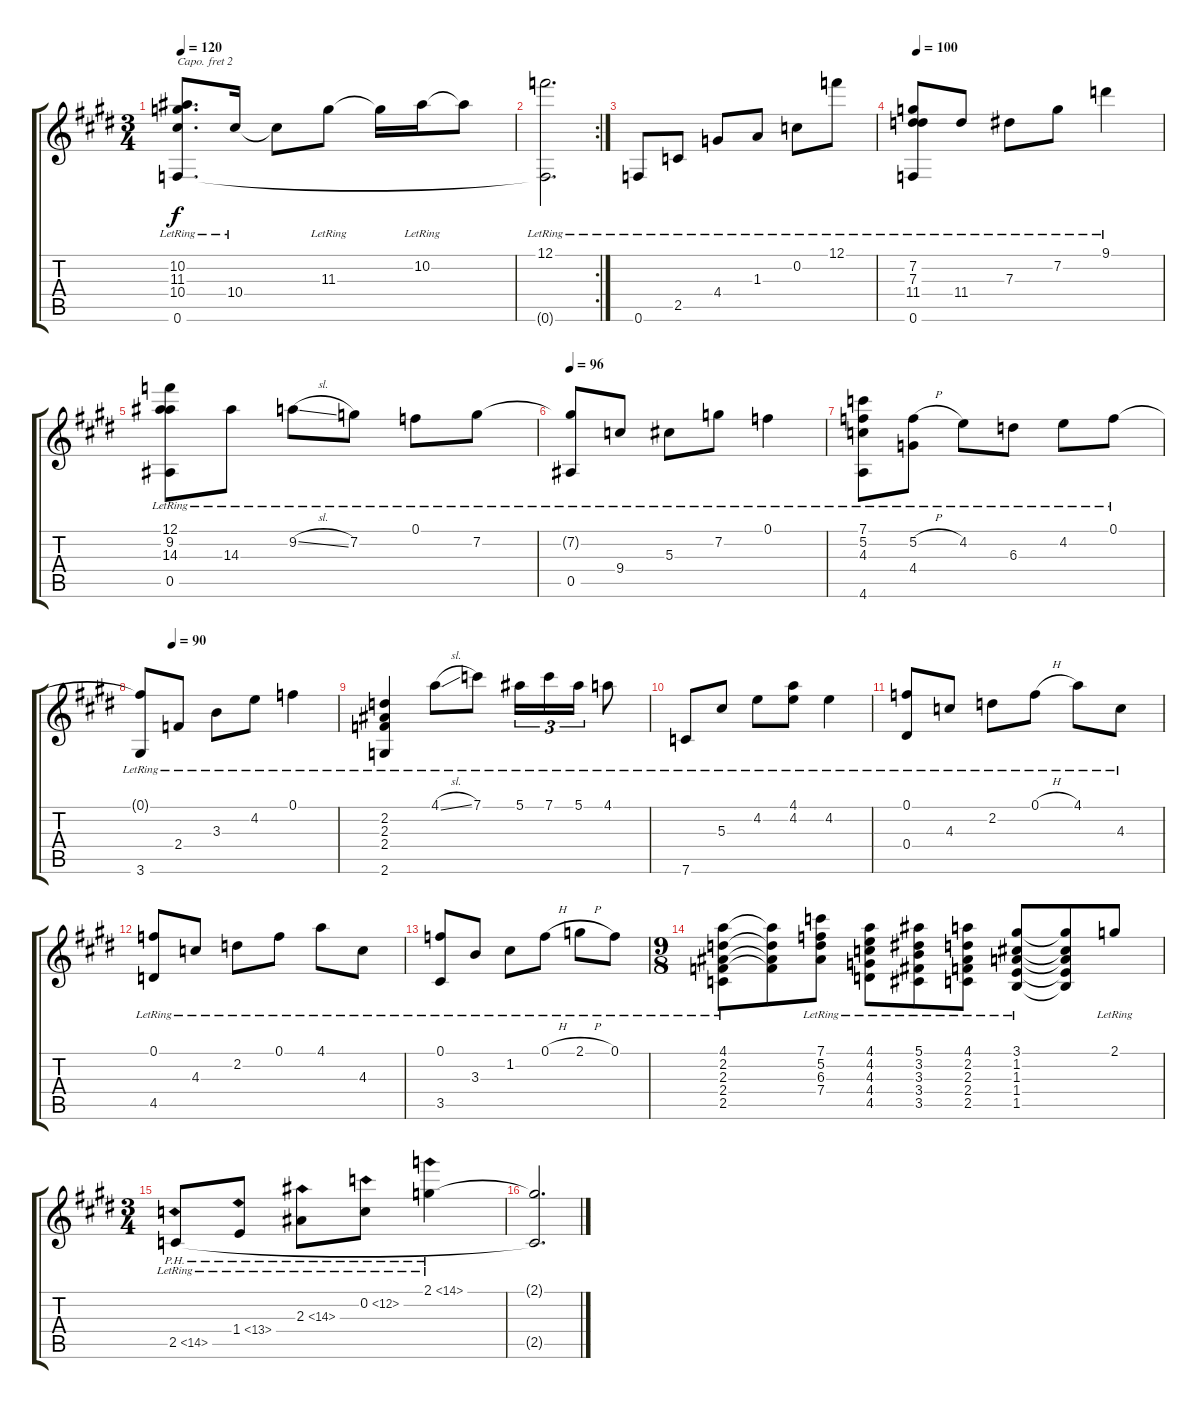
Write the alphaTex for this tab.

\track "" {instrument acousticguitarnylon}
\staff {score tabs}
\capo 2
\tuning (Eb4 Bb3 Gb3 Db3 Ab2 Eb2) {hide}
\ts (3 4)
\tempo 120
\clef g2
\ks e
(10.2{t} 11.3{t} 10.4{t} 0.6{lr}).8{d dy f} 10.4{lr}.16 10.4{t}.8 11.3{lr}.8 11.3{t}.16 10.2{lr}.16 10.2{t}.8 |
\rc 2
(12.1{lr} 0.6{t}).2{d} |
0.6{lr}.8 2.5{lr}.8 4.4{lr}.8 1.3{lr}.8 0.2{lr}.8 12.1{lr}.8 |
\tempo 100
(7.2{lr} 7.3{lr} 11.4{lr} 0.6{lr}).8 11.4{lr}.8 7.3{lr}.8 7.2{lr}.8 9.1{lr}.4 |
(12.1{lr} 9.2{lr} 14.3{lr} 0.5{lr}).8 14.3{lr}.8 9.2{sl lr}.8 7.2{lr}.8 0.1{lr}.8 7.2{lr}.8 |
\tempo 96
(7.2{t} 0.5{lr}).8 9.4{lr}.8 5.3{lr}.8 7.2{lr}.8 0.1{lr}.4 |
(7.1{lr} 5.2{lr} 4.3{lr} 4.6{lr}).8 (5.2{h lr} 4.4{lr}).8 4.2{lr}.8 6.3{lr}.8 4.2{lr}.8 0.1{lr}.8 |
\tempo (90 0.16666666666666666)
(0.1{t} 3.6{lr}).8 2.4{lr}.8 3.3{lr}.8 4.2{lr}.8 0.1{lr}.4 |
(2.2{lr} 2.3{lr} 2.4{lr} 2.6{lr}).4 4.1{sl lr}.8 7.1{lr}.8 5.1{lr}.16{tu (3 2)} 7.1{lr}.16{tu (3 2)} 5.1{lr}.16{tu (3 2)} 4.1{lr}.8 |
7.6{lr}.8 5.3{lr}.8 4.2{lr}.8 (4.1{lr} 4.2{lr}).8 4.2{lr}.4 |
(0.1{lr} 0.4{lr}).8 4.3{lr}.8 2.2{lr}.8 0.1{h lr}.8 4.1{lr}.8 4.3{lr}.8 |
(0.1{lr} 4.5{lr}).8 4.3{lr}.8 2.2{lr}.8 0.1{lr}.8 4.1{lr}.8 4.3{lr}.8 |
(0.1{lr} 3.5{lr}).8 3.3{lr}.8 1.2{lr}.8 0.1{h lr}.8 2.1{h lr}.8 0.1{lr}.8 |
\ts (9 8)
(4.1{lr} 2.2{lr} 2.3{lr} 2.4{lr} 2.5{lr}).8 (4.1{t} 2.2{t} 2.3{t} 2.4{t}).8 (7.1{lr} 5.2{lr} 6.3{lr} 7.4{lr}).8 (4.1{lr} 4.2{lr} 4.3{lr} 4.4{lr} 4.5{lr}).8 (5.1{lr} 3.2{lr} 3.3{lr} 3.4{lr} 3.5{lr}).8 (4.1{lr} 2.2{lr} 2.3{lr} 2.4{lr} 2.5{lr}).8 (3.1{lr} 1.2{lr} 1.3{lr} 1.4{lr} 1.5{lr}).8 (3.1{t} 1.2{t} 1.3{t} 1.4{t} 1.5{t}).8 2.1{lr}.8 |
\ts (3 4)
2.5{ph 12 lr}.8 1.4{ph 12 lr}.8 2.3{ph 12 lr}.8 0.2{ph 12 lr}.8 2.1{ph 12 lr}.4 |
(2.1{t} 2.5{t}).2{d}
